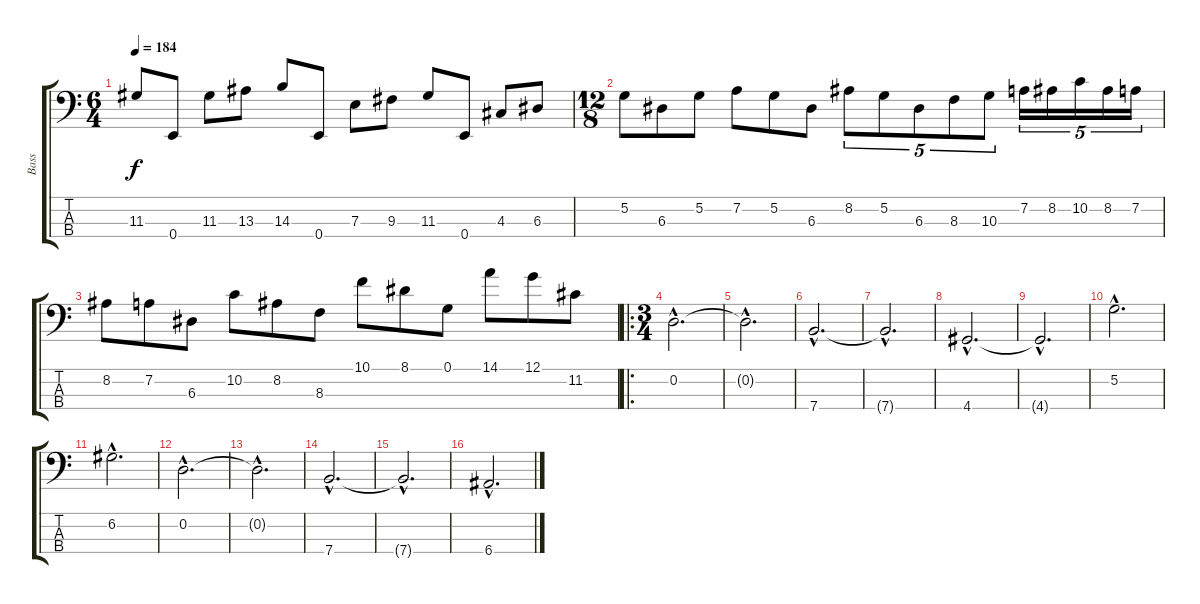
\track ("Bass" "Bass") {instrument electricbassfinger}
\staff {score tabs}
\tuning (G2 D2 A1 E1) {hide}
\ts (6 4)
\tempo 184
\clef f4
\ks c
11.3.8{dy f} 0.4.8 11.3.8 13.3.8 14.3.8 0.4.8 7.3.8 9.3.8 11.3.8 0.4.8 4.3.8 6.3.8 |
\ts (12 8)
5.2.8 6.3.8 5.2.8 7.2.8 5.2.8 6.3.8 8.2.8{tu (5 4)} 5.2.8{tu (5 4)} 6.3.8{tu (5 4)} 8.3.8{tu (5 4)} 10.3.8{tu (5 4)} 7.2.16{tu (5 4)} 8.2.16{tu (5 4)} 10.2.16{tu (5 4)} 8.2.16{tu (5 4)} 7.2.16{tu (5 4)} |
8.2.8 7.2.8 6.3.8 10.2.8 8.2.8 8.3.8 10.1.8 8.1.8 0.1.8 14.1.8 12.1.8 11.2.8 |
\ro
\ts (3 4)
0.2{hac}.2{d} |
0.2{hac t}.2{d} |
7.4{hac}.2{d} |
7.4{hac t}.2{d} |
4.4{hac}.2{d} |
4.4{hac t}.2{d} |
5.2{hac}.2{d} |
6.2{hac}.2{d} |
0.2{hac}.2{d} |
0.2{hac t}.2{d} |
7.4{hac}.2{d} |
7.4{hac t}.2{d} |
6.4{hac}.2{d}
